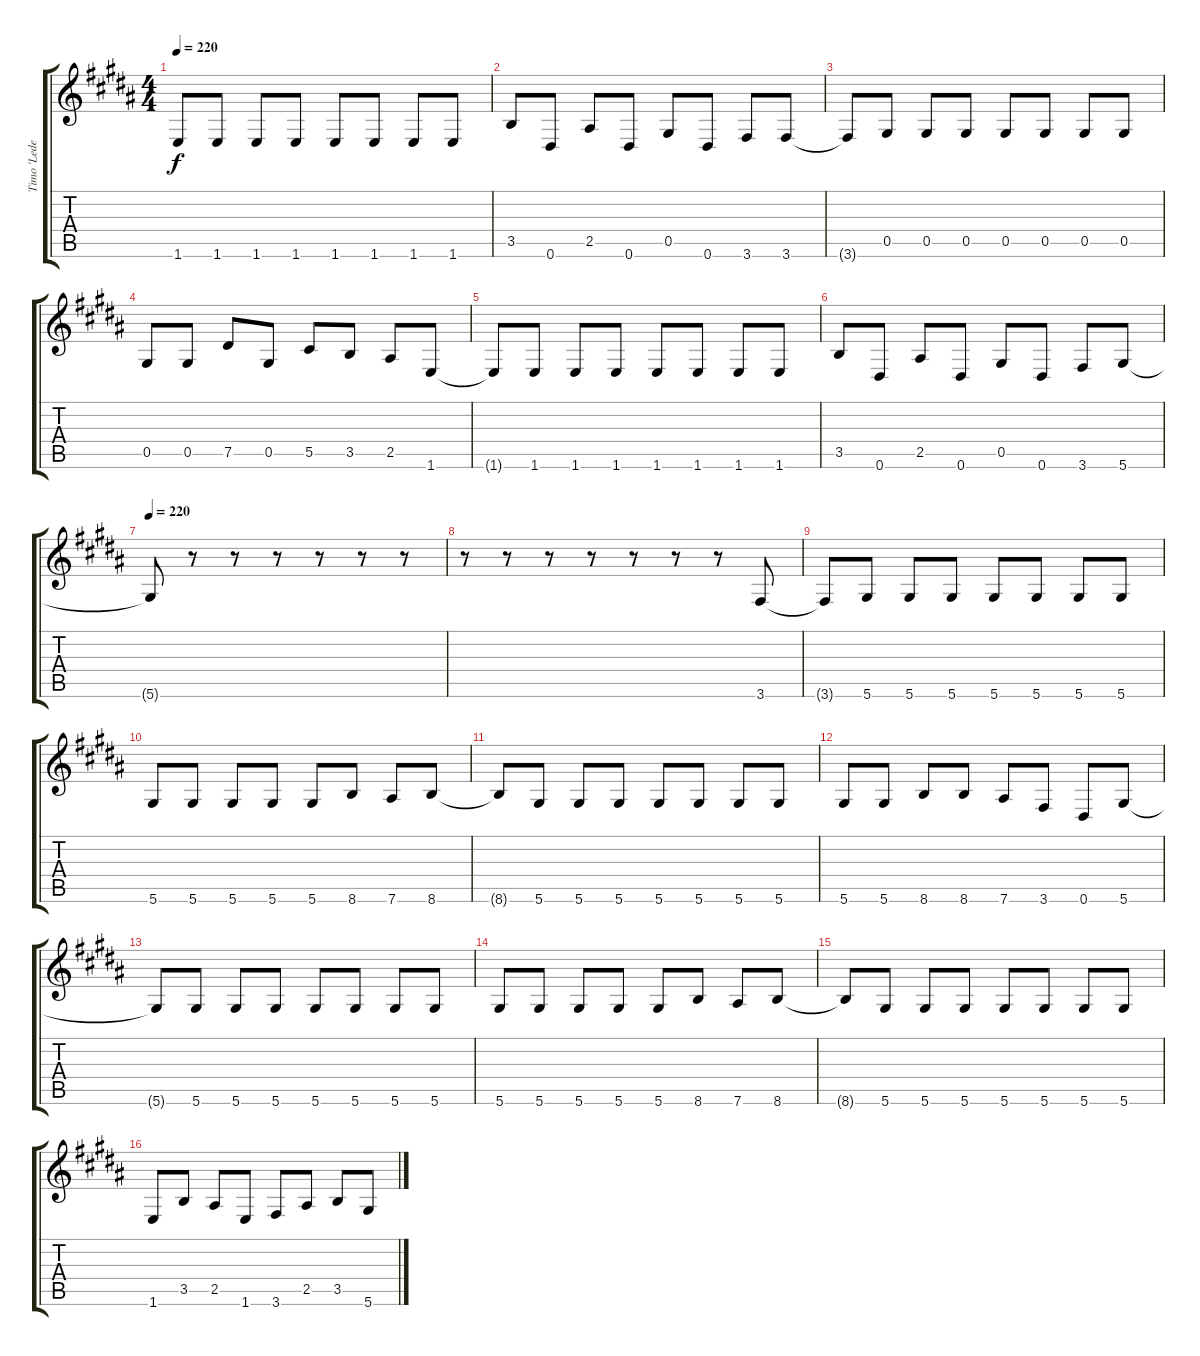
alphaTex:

\track ("Timo 'Lede' Lehtinen " "Timo 'Lede") {instrument electricbassfinger}
\staff {score tabs}
\tuning (Eb4 Bb3 Gb3 Db3 Ab2 Eb2) {hide}
\ts (4 4)
\tempo 220
\clef g2
\ks g#minor
1.6{t}.8{dy f} 1.6.8 1.6.8 1.6.8 1.6.8 1.6.8 1.6.8 1.6.8 |
\ks b
3.5.8 0.6.8 2.5.8 0.6.8 0.5.8 0.6.8 3.6.8 3.6.8 |
\ks g#minor
3.6{t}.8 0.5.8 0.5.8 0.5.8 0.5.8 0.5.8 0.5.8 0.5.8 |
\ks b
0.5.8 0.5.8 7.5.8 0.5.8 5.5.8 3.5.8 2.5.8 1.6.8 |
\ks g#minor
1.6{t}.8 1.6.8 1.6.8 1.6.8 1.6.8 1.6.8 1.6.8 1.6.8 |
3.5.8 0.6.8 2.5.8 0.6.8 0.5.8 0.6.8 3.6.8 5.6.8 |
\tempo 220
5.6{t}.8 r.8 r.8 r.8 r.8 r.8 r.8 |
r.8 r.8 r.8 r.8 r.8 r.8 r.8 3.6.8 |
3.6{t}.8 5.6.8 5.6.8 5.6.8 5.6.8 5.6.8 5.6.8 5.6.8 |
\ks b
5.6.8 5.6.8 5.6.8 5.6.8 5.6.8 8.6.8 7.6.8 8.6.8 |
\ks g#minor
8.6{t}.8 5.6.8 5.6.8 5.6.8 5.6.8 5.6.8 5.6.8 5.6.8 |
\ks b
5.6.8 5.6.8 8.6.8 8.6.8 7.6.8 3.6.8 0.6.8 5.6.8 |
\ks g#minor
5.6{t}.8 5.6.8 5.6.8 5.6.8 5.6.8 5.6.8 5.6.8 5.6.8 |
\ks b
5.6.8 5.6.8 5.6.8 5.6.8 5.6.8 8.6.8 7.6.8 8.6.8 |
\ks g#minor
8.6{t}.8 5.6.8 5.6.8 5.6.8 5.6.8 5.6.8 5.6.8 5.6.8 |
\ks b
1.6.8 3.5.8 2.5.8 1.6.8 3.6.8 2.5.8 3.5.8 5.6.8
